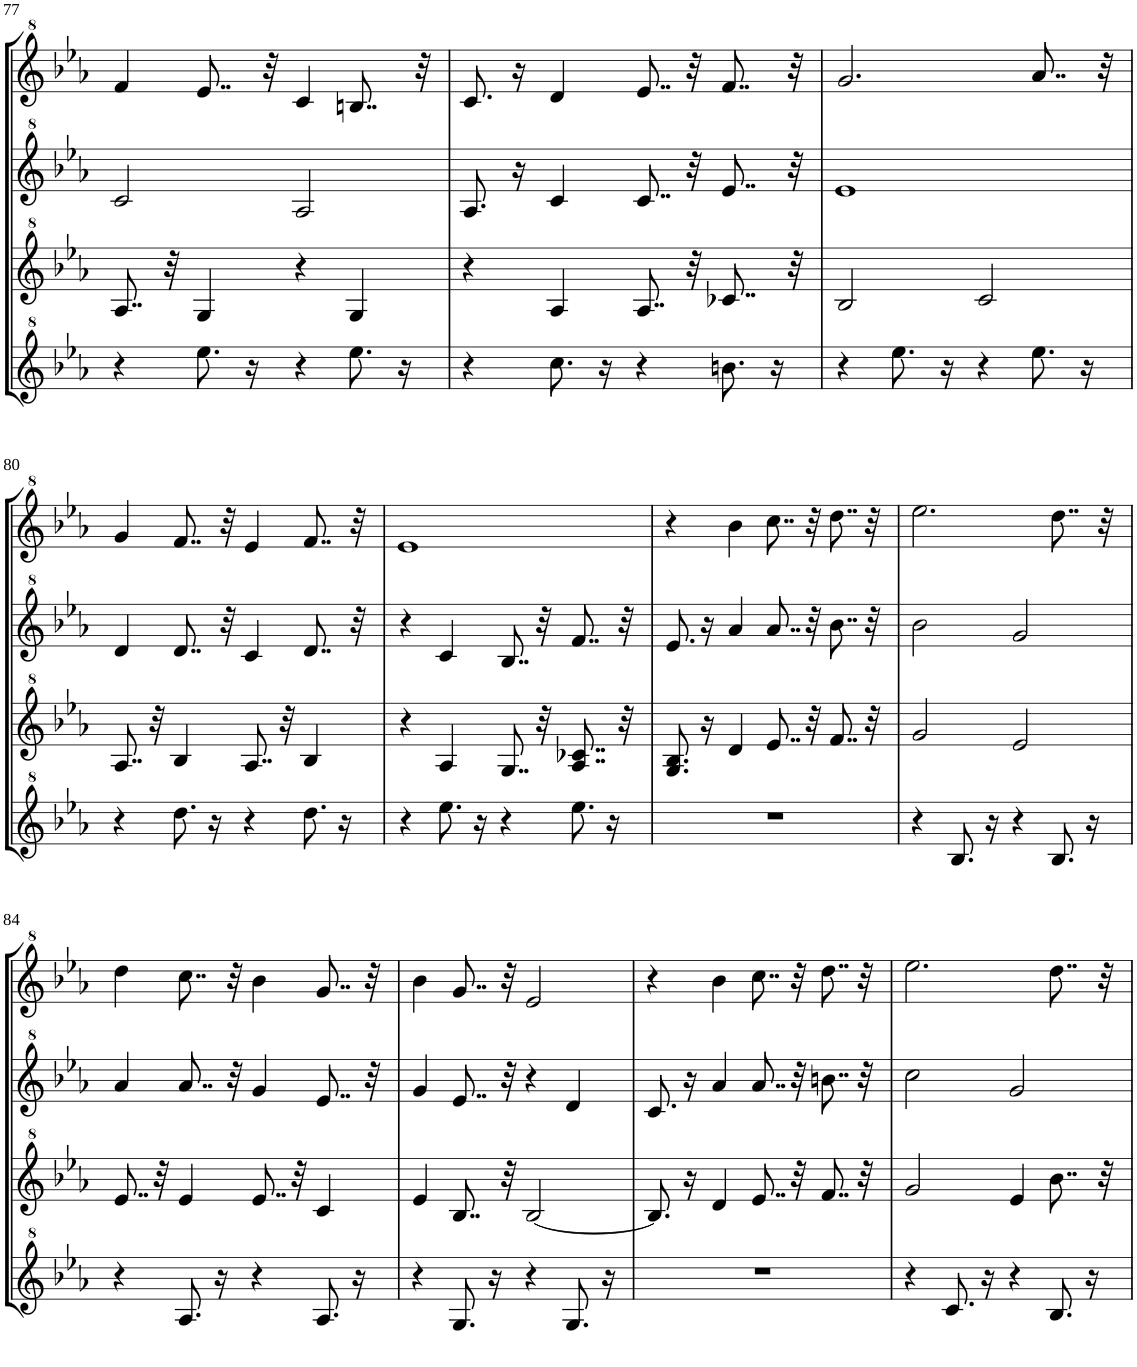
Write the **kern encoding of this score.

**kern	**kern	**kern	**kern
*part1	*part1	*part1	*part1
*staff4	*staff3	*staff2	*staff1
*I"Model III	*	*	*
!!LO:PB:g=z
*clefG^2	*clefG^2	*clefG^2	*clefG^2
*k[b-e-a-]	*k[b-e-a-]	*k[b-e-a-]	*k[b-e-a-]
*M4/4	*M4/4	*M4/4	*M4/4
*met(c)	*met(c)	*met(c)	*met(c)
=77	=77	=77	=77
4r	8..a-/	2cc/	4ff/
.	32r	.	.
8.eee-\	4g/	.	8..ee-/
16r	.	.	.
.	.	.	32r
4r	4r	2a-/	4cc/
8.eee-\	4g/	.	8..bn/
16r	.	.	.
.	.	.	32r
=78	=78	=78	=78
4r	4r	8.a-/	8.cc/
.	.	16r	16r
8.ccc\	4a-/	4cc/	4dd/
16r	.	.	.
4r	8..a-/	8..cc/	8..ee-/
.	32r	32r	32r
8.bbn\	8..cc-X/	8..ee-/	8..ff/
16r	.	.	.
.	32r	32r	32r
=79	=79	=79	=79
4r	2b-/	1ee-	2.gg/
8.eee-\	.	.	.
16r	.	.	.
4r	2cc/	.	.
8.eee-\	.	.	8..aa-/
16r	.	.	.
.	.	.	32r
!!LO:LB:g=z
=80	=80	=80	=80
4r	8..a-/	4dd/	4gg/
.	32r	.	.
8.ddd\	4b-/	8..dd/	8..ff/
16r	.	.	.
.	.	32r	32r
4r	8..a-/	4cc/	4ee-/
.	32r	.	.
8.ddd\	4b-/	8..dd/	8..ff/
16r	.	.	.
.	.	32r	32r
=81	=81	=81	=81
4r	4r	4r	1ee-
8.eee-\	4a-/	4cc/	.
16r	.	.	.
4r	8..g/	8..b-/	.
.	32r	32r	.
8.eee-\	8..a-/ 8..cc-X/	8..ff/	.
16r	.	.	.
.	32r	32r	.
=82	=82	=82	=82
1r	8.g/ 8.b-/	8.ee-/	4r
.	16r	16r	.
.	4dd/	4aa-/	4bb-\
.	8..ee-/	8..aa-/	8..ccc\
.	32r	32r	32r
.	8..ff/	8..bb-\	8..ddd\
.	32r	32r	32r
=83	=83	=83	=83
4r	2gg/	2bb-\	2.eee-\
8.b-/	.	.	.
16r	.	.	.
4r	2ee-/	2gg/	.
8.b-/	.	.	8..ddd\
16r	.	.	.
.	.	.	32r
!!LO:LB:g=z
=84	=84	=84	=84
4r	8..ee-/	4aa-/	4ddd\
.	32r	.	.
8.a-/	4ee-/	8..aa-/	8..ccc\
16r	.	.	.
.	.	32r	32r
4r	8..ee-/	4gg/	4bb-\
.	32r	.	.
8.a-/	4cc/	8..ee-/	8..gg/
16r	.	.	.
.	.	32r	32r
=85	=85	=85	=85
4r	4ee-/	4gg/	4bb-\
8.g/	8..b-/	8..ee-/	8..gg/
16r	.	.	.
.	32r	32r	32r
4r	[2b-/	4r	2ee-/
8.g/	.	4dd/	.
16r	.	.	.
=86	=86	=86	=86
1r	8.b-/]	8.cc/	4r
.	16r	16r	.
.	4dd/	4aa-/	4bb-\
.	8..ee-/	8..aa-/	8..ccc\
.	32r	32r	32r
.	8..ff/	8..bbn\	8..ddd\
.	32r	32r	32r
=87	=87	=87	=87
4r	2gg/	2ccc\	2.eee-\
8.cc/	.	.	.
16r	.	.	.
4r	4ee-/	2gg/	.
8.b-/	8..bb-\	.	8..ddd\
16r	.	.	.
.	32r	.	32r
=	=	=	=
*-	*-	*-	*-
